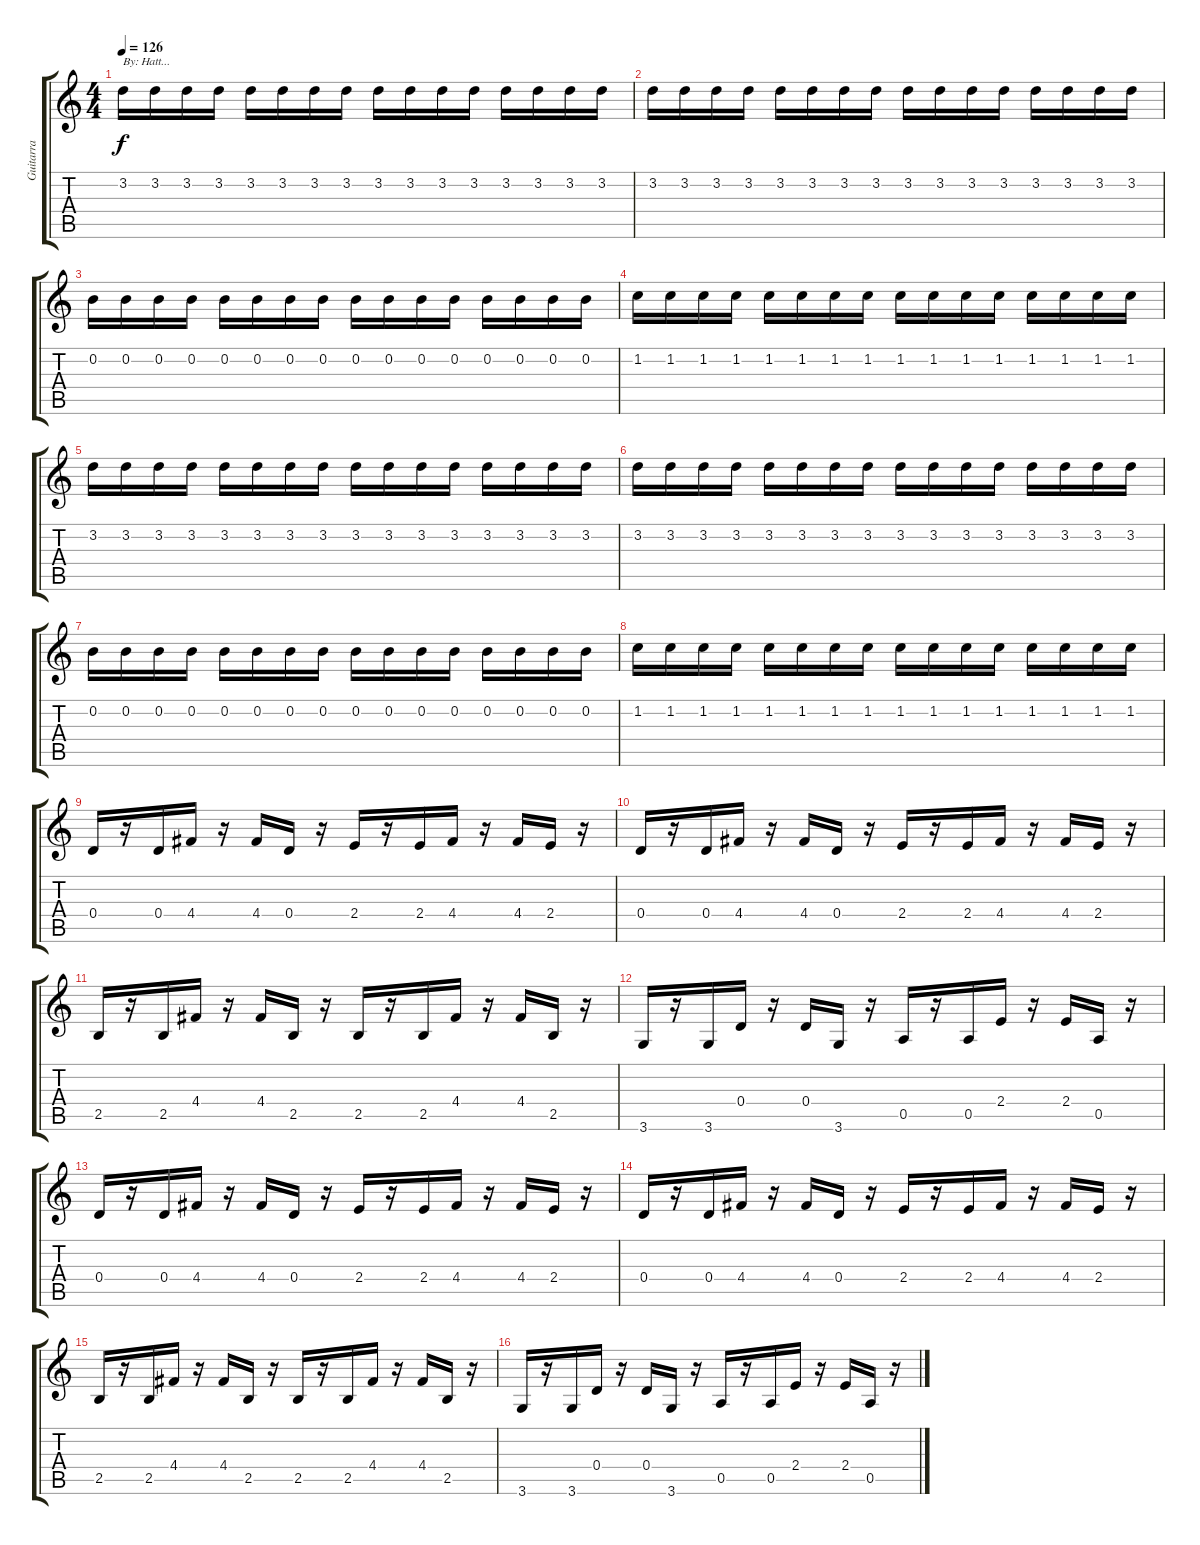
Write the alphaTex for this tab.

\track ("Guitarra" "Guitarra") {instrument electricguitarclean}
\staff {score tabs}
\tuning (E4 B3 G3 D3 A2 E2) {hide}
\ts (4 4)
\tempo 126
\clef g2
\ks c
3.2.16{txt "By: Hatt..." dy f instrument electricguitarclean} 3.2.16 3.2.16 3.2.16 3.2.16 3.2.16 3.2.16 3.2.16 3.2.16 3.2.16 3.2.16 3.2.16 3.2.16 3.2.16 3.2.16 3.2.16 |
3.2.16 3.2.16 3.2.16 3.2.16 3.2.16 3.2.16 3.2.16 3.2.16 3.2.16 3.2.16 3.2.16 3.2.16 3.2.16 3.2.16 3.2.16 3.2.16 |
0.2.16 0.2.16 0.2.16 0.2.16 0.2.16 0.2.16 0.2.16 0.2.16 0.2.16 0.2.16 0.2.16 0.2.16 0.2.16 0.2.16 0.2.16 0.2.16 |
1.2.16 1.2.16 1.2.16 1.2.16 1.2.16 1.2.16 1.2.16 1.2.16 1.2.16 1.2.16 1.2.16 1.2.16 1.2.16 1.2.16 1.2.16 1.2.16 |
3.2.16 3.2.16 3.2.16 3.2.16 3.2.16 3.2.16 3.2.16 3.2.16 3.2.16 3.2.16 3.2.16 3.2.16 3.2.16 3.2.16 3.2.16 3.2.16 |
3.2.16 3.2.16 3.2.16 3.2.16 3.2.16 3.2.16 3.2.16 3.2.16 3.2.16 3.2.16 3.2.16 3.2.16 3.2.16 3.2.16 3.2.16 3.2.16 |
0.2.16 0.2.16 0.2.16 0.2.16 0.2.16 0.2.16 0.2.16 0.2.16 0.2.16 0.2.16 0.2.16 0.2.16 0.2.16 0.2.16 0.2.16 0.2.16 |
1.2.16 1.2.16 1.2.16 1.2.16 1.2.16 1.2.16 1.2.16 1.2.16 1.2.16 1.2.16 1.2.16 1.2.16 1.2.16 1.2.16 1.2.16 1.2.16 |
0.4.16 r.16 0.4.16 4.4.16 r.16 4.4.16 0.4.16 r.16 2.4.16 r.16 2.4.16 4.4.16 r.16 4.4.16 2.4.16 r.16 |
0.4.16 r.16 0.4.16 4.4.16 r.16 4.4.16 0.4.16 r.16 2.4.16 r.16 2.4.16 4.4.16 r.16 4.4.16 2.4.16 r.16 |
2.5.16 r.16 2.5.16 4.4.16 r.16 4.4.16 2.5.16 r.16 2.5.16 r.16 2.5.16 4.4.16 r.16 4.4.16 2.5.16 r.16 |
3.6.16 r.16 3.6.16 0.4.16 r.16 0.4.16 3.6.16 r.16 0.5.16 r.16 0.5.16 2.4.16 r.16 2.4.16 0.5.16 r.16 |
0.4.16 r.16 0.4.16 4.4.16 r.16 4.4.16 0.4.16 r.16 2.4.16 r.16 2.4.16 4.4.16 r.16 4.4.16 2.4.16 r.16 |
0.4.16 r.16 0.4.16 4.4.16 r.16 4.4.16 0.4.16 r.16 2.4.16 r.16 2.4.16 4.4.16 r.16 4.4.16 2.4.16 r.16 |
2.5.16 r.16 2.5.16 4.4.16 r.16 4.4.16 2.5.16 r.16 2.5.16 r.16 2.5.16 4.4.16 r.16 4.4.16 2.5.16 r.16 |
3.6.16 r.16 3.6.16 0.4.16 r.16 0.4.16 3.6.16 r.16 0.5.16 r.16 0.5.16 2.4.16 r.16 2.4.16 0.5.16 r.16
